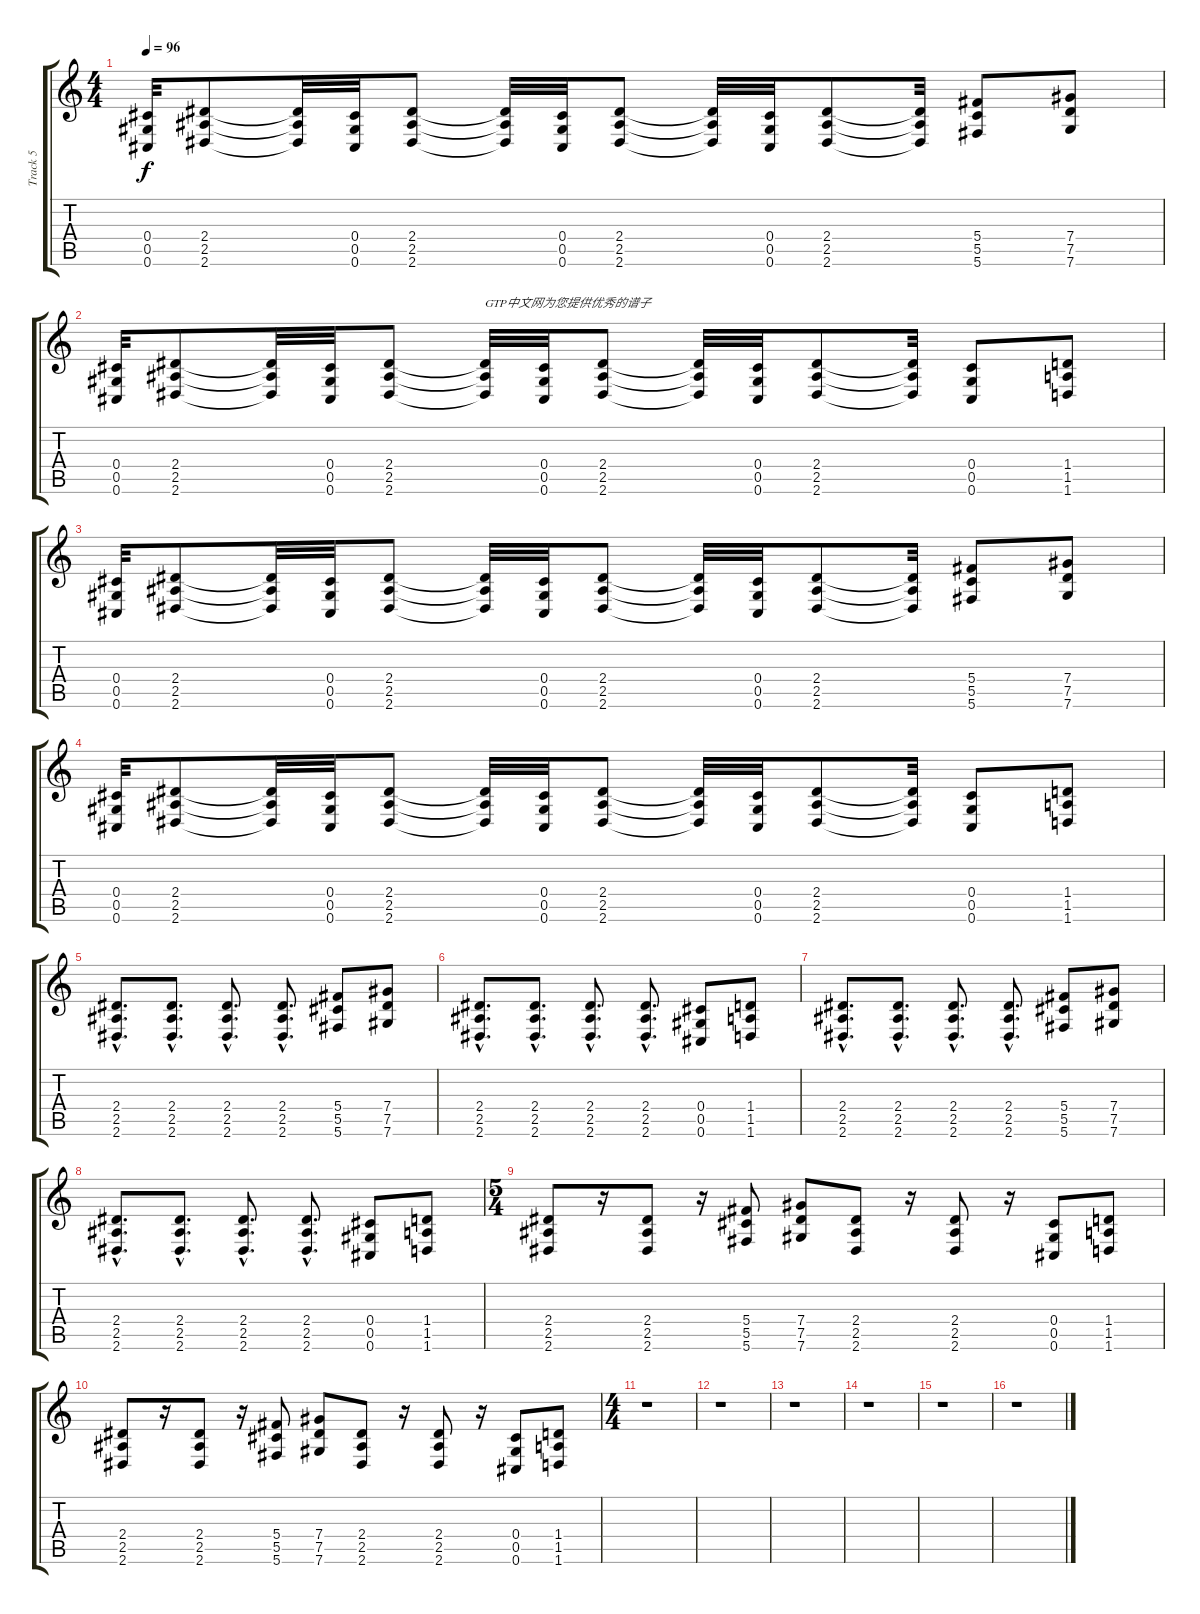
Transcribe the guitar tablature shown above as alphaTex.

\track ("Track 5" "Track 5") {instrument overdrivenguitar}
\staff {score tabs}
\tuning (Eb4 Bb3 Gb3 Db3 Ab2 Db2) {hide}
\ts (4 4)
\tempo 96
\clef g2
\ks c
(0.4 0.5 0.6).32{dy f} (2.4 2.5 2.6).8 (2.4{t} 2.5{t} 2.6{t}).32 (0.4 0.5 0.6).32 (2.4 2.5 2.6).8 (2.4{t} 2.5{t} 2.6{t}).32 (0.4 0.5 0.6).32 (2.4 2.5 2.6).8 (2.4{t} 2.5{t} 2.6{t}).32 (0.4 0.5 0.6).32 (2.4 2.5 2.6).8 (2.4{t} 2.5{t} 2.6{t}).32 (5.4 5.5 5.6).8 (7.4 7.5 7.6).8 |
(0.4 0.5 0.6).32 (2.4 2.5 2.6).8 (2.4{t} 2.5{t} 2.6{t}).32 (0.4 0.5 0.6).32 (2.4 2.5 2.6).8 (2.4{t} 2.5{t} 2.6{t}).32{txt "GTP中文网为您提供优秀的谱子"} (0.4 0.5 0.6).32 (2.4 2.5 2.6).8 (2.4{t} 2.5{t} 2.6{t}).32 (0.4 0.5 0.6).32 (2.4 2.5 2.6).8 (2.4{t} 2.5{t} 2.6{t}).32 (0.4 0.5 0.6).8 (1.4 1.5 1.6).8 |
(0.4 0.5 0.6).32 (2.4 2.5 2.6).8 (2.4{t} 2.5{t} 2.6{t}).32 (0.4 0.5 0.6).32 (2.4 2.5 2.6).8 (2.4{t} 2.5{t} 2.6{t}).32 (0.4 0.5 0.6).32 (2.4 2.5 2.6).8 (2.4{t} 2.5{t} 2.6{t}).32 (0.4 0.5 0.6).32 (2.4 2.5 2.6).8 (2.4{t} 2.5{t} 2.6{t}).32 (5.4 5.5 5.6).8 (7.4 7.5 7.6).8 |
(0.4 0.5 0.6).32 (2.4 2.5 2.6).8 (2.4{t} 2.5{t} 2.6{t}).32 (0.4 0.5 0.6).32 (2.4 2.5 2.6).8 (2.4{t} 2.5{t} 2.6{t}).32 (0.4 0.5 0.6).32 (2.4 2.5 2.6).8 (2.4{t} 2.5{t} 2.6{t}).32 (0.4 0.5 0.6).32 (2.4 2.5 2.6).8 (2.4{t} 2.5{t} 2.6{t}).32 (0.4 0.5 0.6).8 (1.4 1.5 1.6).8 |
(2.4{hac} 2.5{hac} 2.6{hac}).8{d} (2.4{hac} 2.5{hac} 2.6{hac}).8{d} (2.4{hac} 2.5{hac} 2.6{hac}).8{d} (2.4{hac} 2.5{hac} 2.6{hac}).8{d} (5.4 5.5 5.6).8 (7.4 7.5 7.6).8 |
(2.4{hac} 2.5{hac} 2.6{hac}).8{d} (2.4{hac} 2.5{hac} 2.6{hac}).8{d} (2.4{hac} 2.5{hac} 2.6{hac}).8{d} (2.4{hac} 2.5{hac} 2.6{hac}).8{d} (0.4 0.5 0.6).8 (1.4 1.5 1.6).8 |
(2.4{hac} 2.5{hac} 2.6{hac}).8{d} (2.4{hac} 2.5{hac} 2.6{hac}).8{d} (2.4{hac} 2.5{hac} 2.6{hac}).8{d} (2.4{hac} 2.5{hac} 2.6{hac}).8{d} (5.4 5.5 5.6).8 (7.4 7.5 7.6).8 |
(2.4{hac} 2.5{hac} 2.6{hac}).8{d} (2.4{hac} 2.5{hac} 2.6{hac}).8{d} (2.4{hac} 2.5{hac} 2.6{hac}).8{d} (2.4{hac} 2.5{hac} 2.6{hac}).8{d} (0.4 0.5 0.6).8 (1.4 1.5 1.6).8 |
\ts (5 4)
(2.4 2.5 2.6).8 r.16 (2.4 2.5 2.6).8 r.16 (5.4 5.5 5.6).8 (7.4 7.5 7.6).8 (2.4 2.5 2.6).8 r.16 (2.4 2.5 2.6).8 r.16 (0.4 0.5 0.6).8 (1.4 1.5 1.6).8 |
(2.4 2.5 2.6).8 r.16 (2.4 2.5 2.6).8 r.16 (5.4 5.5 5.6).8 (7.4 7.5 7.6).8 (2.4 2.5 2.6).8 r.16 (2.4 2.5 2.6).8 r.16 (0.4 0.5 0.6).8 (1.4 1.5 1.6).8 |
\ts (4 4)
r.1 |
r.1 |
r.1 |
r.1 |
r.1 |
r.1
